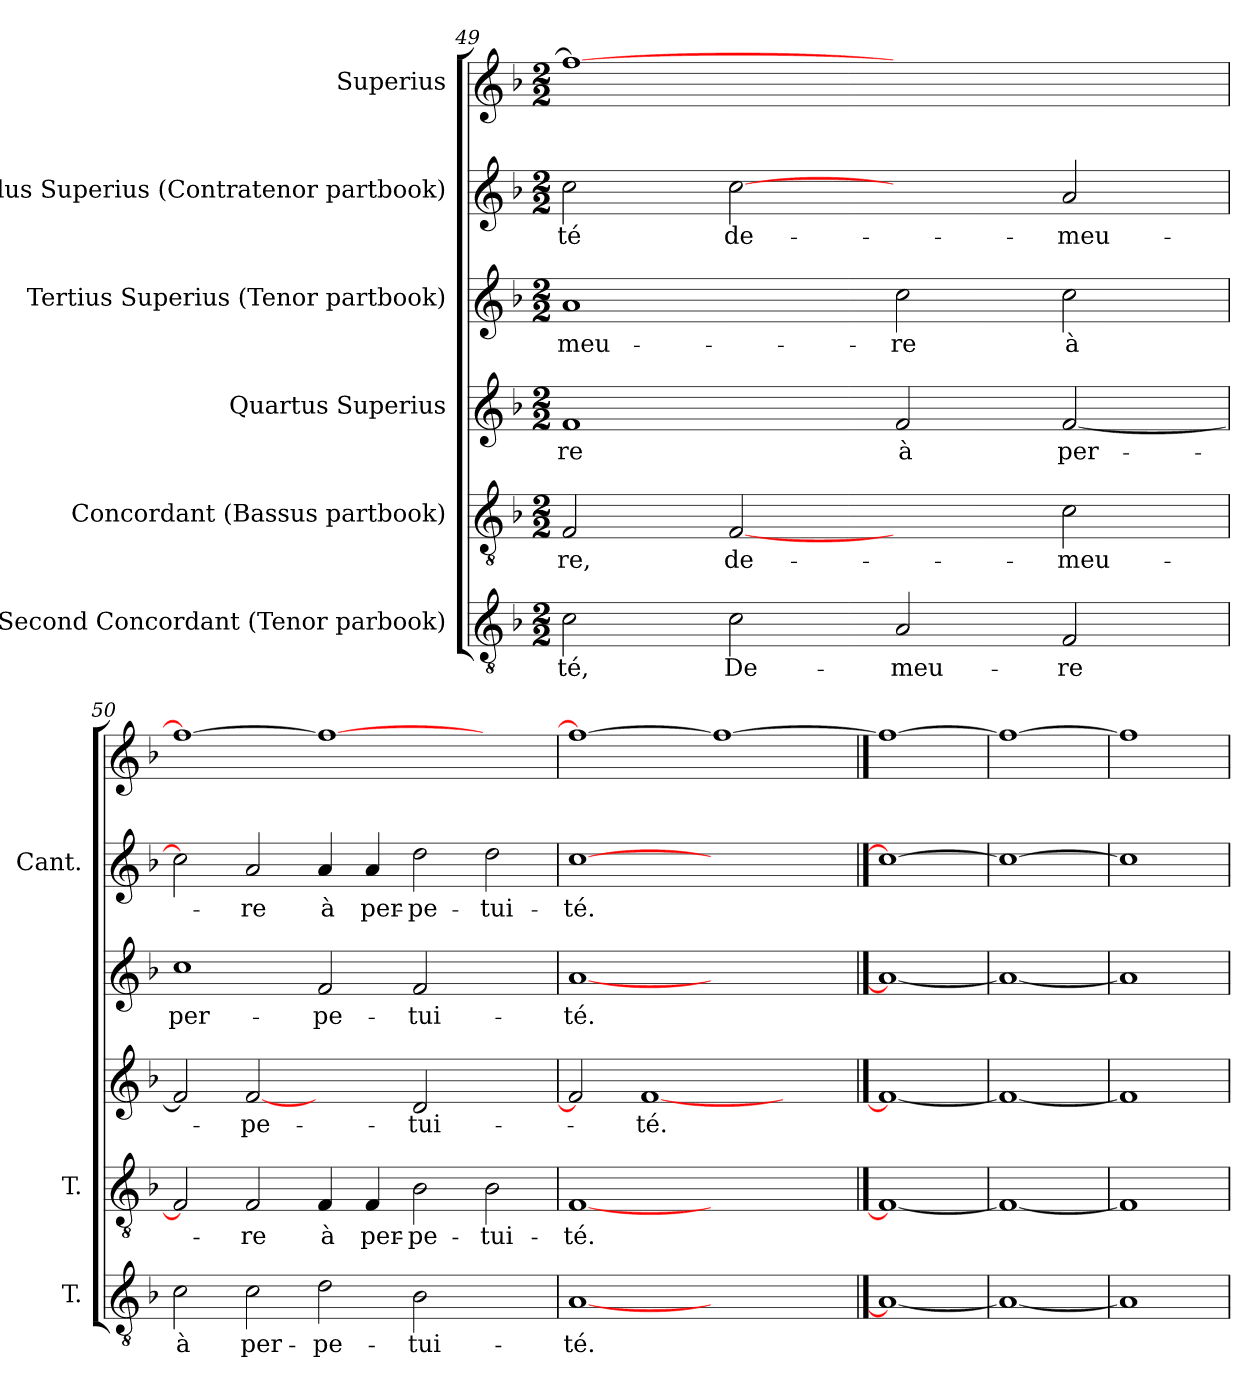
**kern	**text	**kern	**text	**kern	**text	**kern	**text	**kern	**text	**kern
*part6	*part6	*part5	*part5	*part4	*part4	*part3	*part3	*part2	*part2	*part1
*staff6	*staff6	*staff5	*staff5	*staff4	*staff4	*staff3	*staff3	*staff2	*staff2	*staff1
*I"Second Concordant (Tenor parbook)	*	*I"Concordant (Bassus partbook)	*	*I"Quartus Superius	*	*I"Tertius Superius (Tenor partbook)	*	*I"Secundus Superius (Contratenor partbook)	*	*I"Superius
*I'T.	*	*I'T.	*	*	*	*	*	*I'Cant.	*	*
*clefGv2	*	*clefGv2	*	*clefG2	*	*clefG2	*	*clefG2	*	*clefG2
*ITrd7c12	*	*ITrd7c12	*	*	*	*	*	*	*	*
*k[b-]	*	*k[b-]	*	*k[b-]	*	*k[b-]	*	*k[b-]	*	*k[b-]
*F:	*	*F:	*	*F:	*	*F:	*	*F:	*	*F:
*M2/2	*	*M2/2	*	*M2/2	*	*M2/2	*	*M2/2	*	*M2/2
=49	=49	=49	=49	=49	=49	=49	=49	=49	=49	=49
2C\	-té,	2FF/	-re,	1f/	-re	1a/	-meu-	2cc\	-té	1ff\_
2C\	De-	[2FF/	de-	.	.	.	.	[2cc\	de-	.
2AA/	-meu-	2ryy	.	2f/	à	2cc\	-re	2ryy	.	1ryy
2FF/	-re	2C\	-meu-	[2f/	per-	2cc\	à	2a/	-meu-	.
=50	=50	=50	=50	=50	=50	=50	=50	=50	=50	=50
2C\	à	2FF/]	.	2f/]	.	1cc\	per-	2cc\]	.	1ff\_
2C\	per-	2FF/	-re	[2f/	-pe-	.	.	2a/	-re	.
2D\	-pe-	4FF/	à	2ryy	.	2f/	-pe-	4a/	à	1ff\_
.	.	4FF/	per-	.	.	.	.	4a/	per-	.
2BB-\	-tui-	2BB-\	-pe-	2d/	-tui-	2f/	-tui-	2dd\	-pe-	.
2ryy	.	2BB-\	-tui-	2ryy	.	2ryy	.	2dd\	-tui-	2ryy
=51	=51	=51	=51	=51	=51	=51	=51	=51	=51	=51
[1AA/	-té.	[1FF/	-té.	2f/]	.	[1a/	-té.	[1cc\	-té.	1ff\_
.	.	.	.	[1f/	-té.	.	.	.	.	.
1ryy	.	1ryy	.	.	.	1ryy	.	1ryy	.	1ff\_
.	.	.	.	2ryy	.	.	.	.	.	.
==52	==52	==52	==52	==52	==52	==52	==52	==52	==52	==52
1AA/_	.	1FF/_	.	1f/_	.	1a/_	.	1cc\_	.	1ff\_
=53	=53	=53	=53	=53	=53	=53	=53	=53	=53	=53
1AA/_	.	1FF/_	.	1f/_	.	1a/_	.	1cc\_	.	1ff\_
=54	=54	=54	=54	=54	=54	=54	=54	=54	=54	=54
1AA/]	.	1FF/]	.	1f/]	.	1a/]	.	1cc\]	.	1ff\]
=	=	=	=	=	=	=	=	=	=	=
*-	*-	*-	*-	*-	*-	*-	*-	*-	*-	*-
